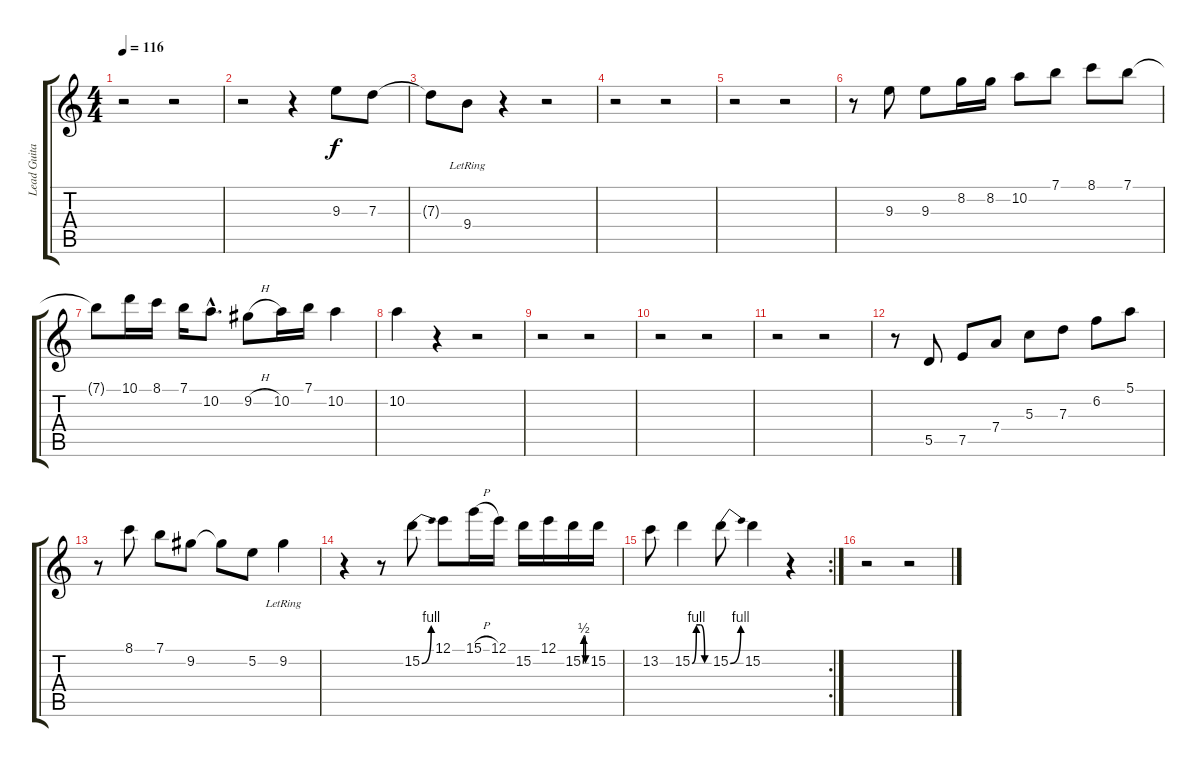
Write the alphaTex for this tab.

\track ("Lead Guitar" "Lead Guita") {instrument distortionguitar}
\staff {score tabs}
\tuning (E4 B3 G3 D3 A2 E2) {hide}
\ts (4 4)
\tempo 116
\clef g2
\ks c
r.2{dy f} r.2 |
r.2 r.4 9.3.8 7.3.8 |
7.3{t}.8 9.4{lr}.8 r.4 r.2 |
r.2 r.2 |
r.2 r.2 |
r.8 9.3.8 9.3.8 8.2.16 8.2.16 10.2.8 7.1.8 8.1.8 7.1.8 |
7.1{t}.8 10.1.16 8.1.16 7.1.16 10.2{hac}.8{d} 9.2{h}.8 10.2.16 7.1.16 10.2.4 |
10.2.4 r.4 r.2 |
r.2 r.2 |
r.2 r.2 |
r.2 r.2 |
r.8 5.5.8 7.5.8 7.4.8 5.3.8 7.3.8 6.2.8 5.1.8 |
r.8 8.1.8 7.1.8 9.2.8 9.2{t}.8 5.2.8 9.2{lr}.4 |
r.4 r.8 15.2{be (bend 0 0 60 4)}.8 12.1.8 15.1{h}.16 12.1.16 15.2.16 12.1.16 15.2{be (custom 0 0 15 2 30 2 45 0 60 0)}.16 15.2.16 |
\rc 2
13.2.8 15.2{be (custom 0 0 15 4 30 4 45 0 60 0)}.4 15.2{be (bend 0 0 60 4)}.8 15.2.4 r.4 |
r.2 r.2
